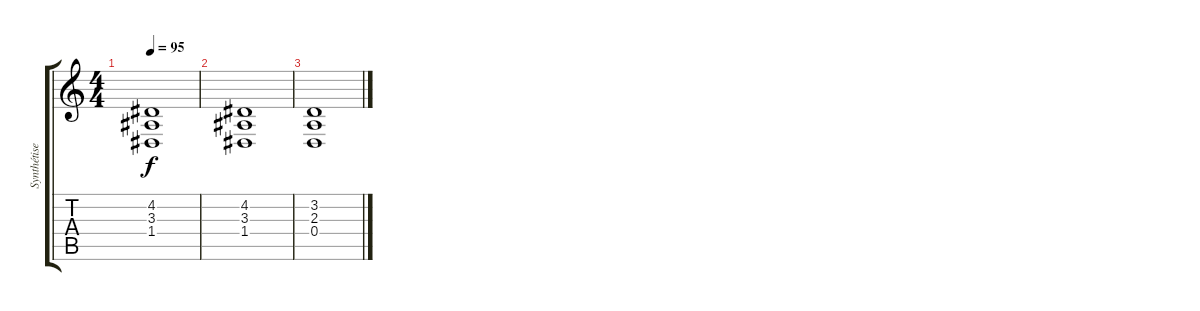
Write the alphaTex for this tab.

\track ("Synthétiseur" "Synthétise") {instrument stringensemble2}
\staff {score tabs}
\tuning (E4 B3 G3 D3 A2 E2) {hide}
\ts (4 4)
\tempo 95
\clef g2
\ks c
(4.2 3.3 1.4).1{dy f} |
(4.2 3.3 1.4).1 |
(3.2 2.3 0.4).1
